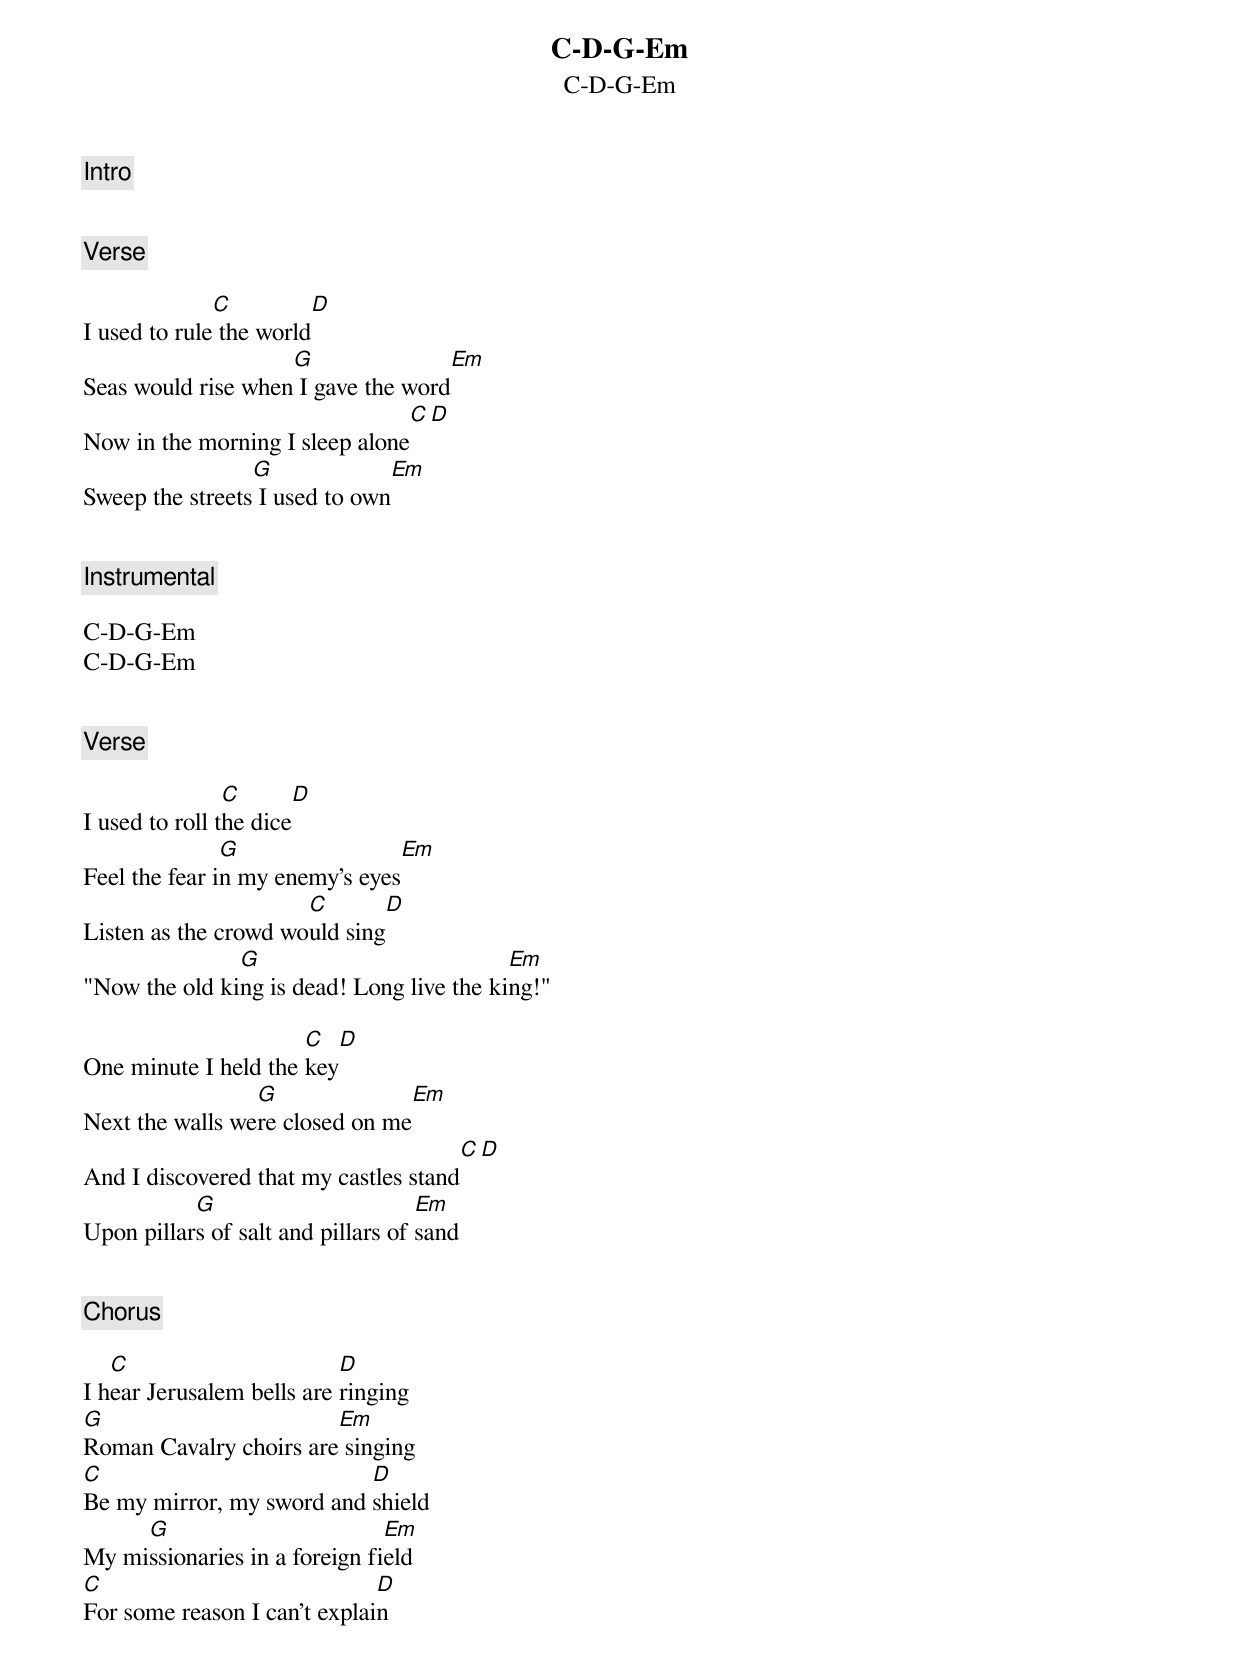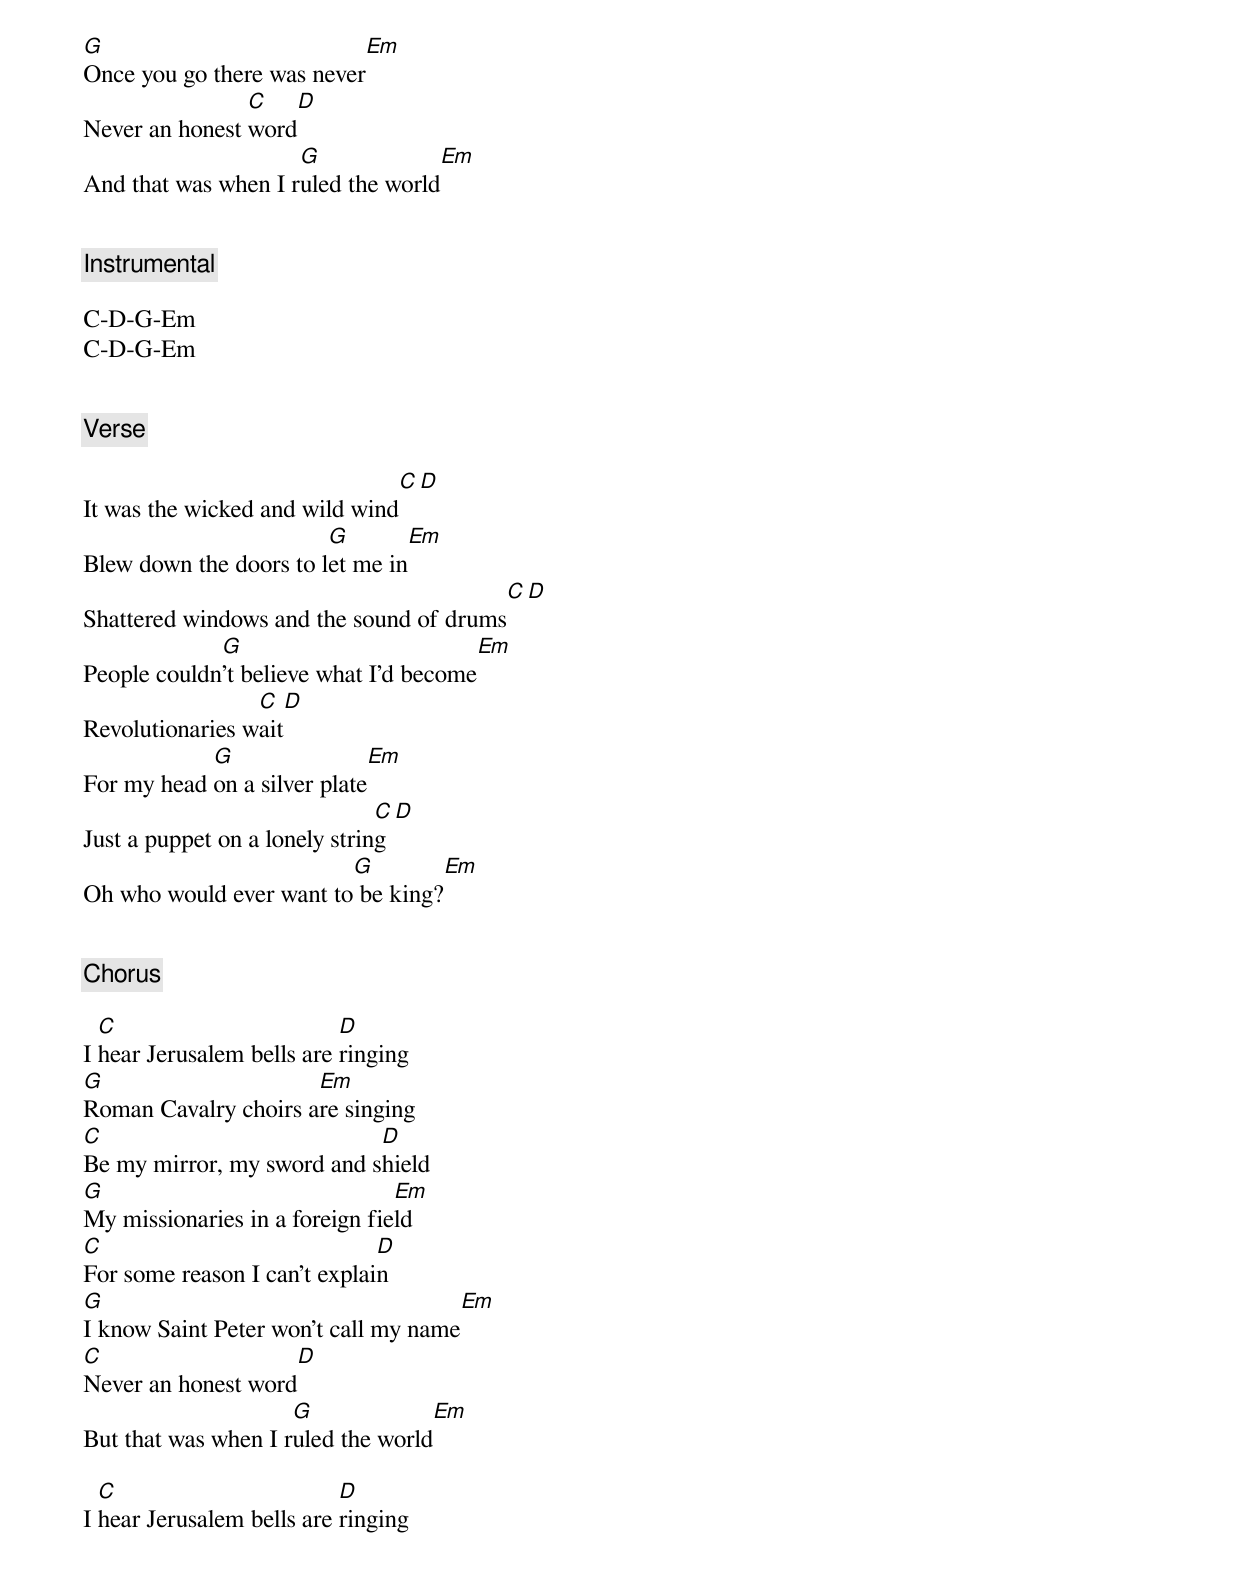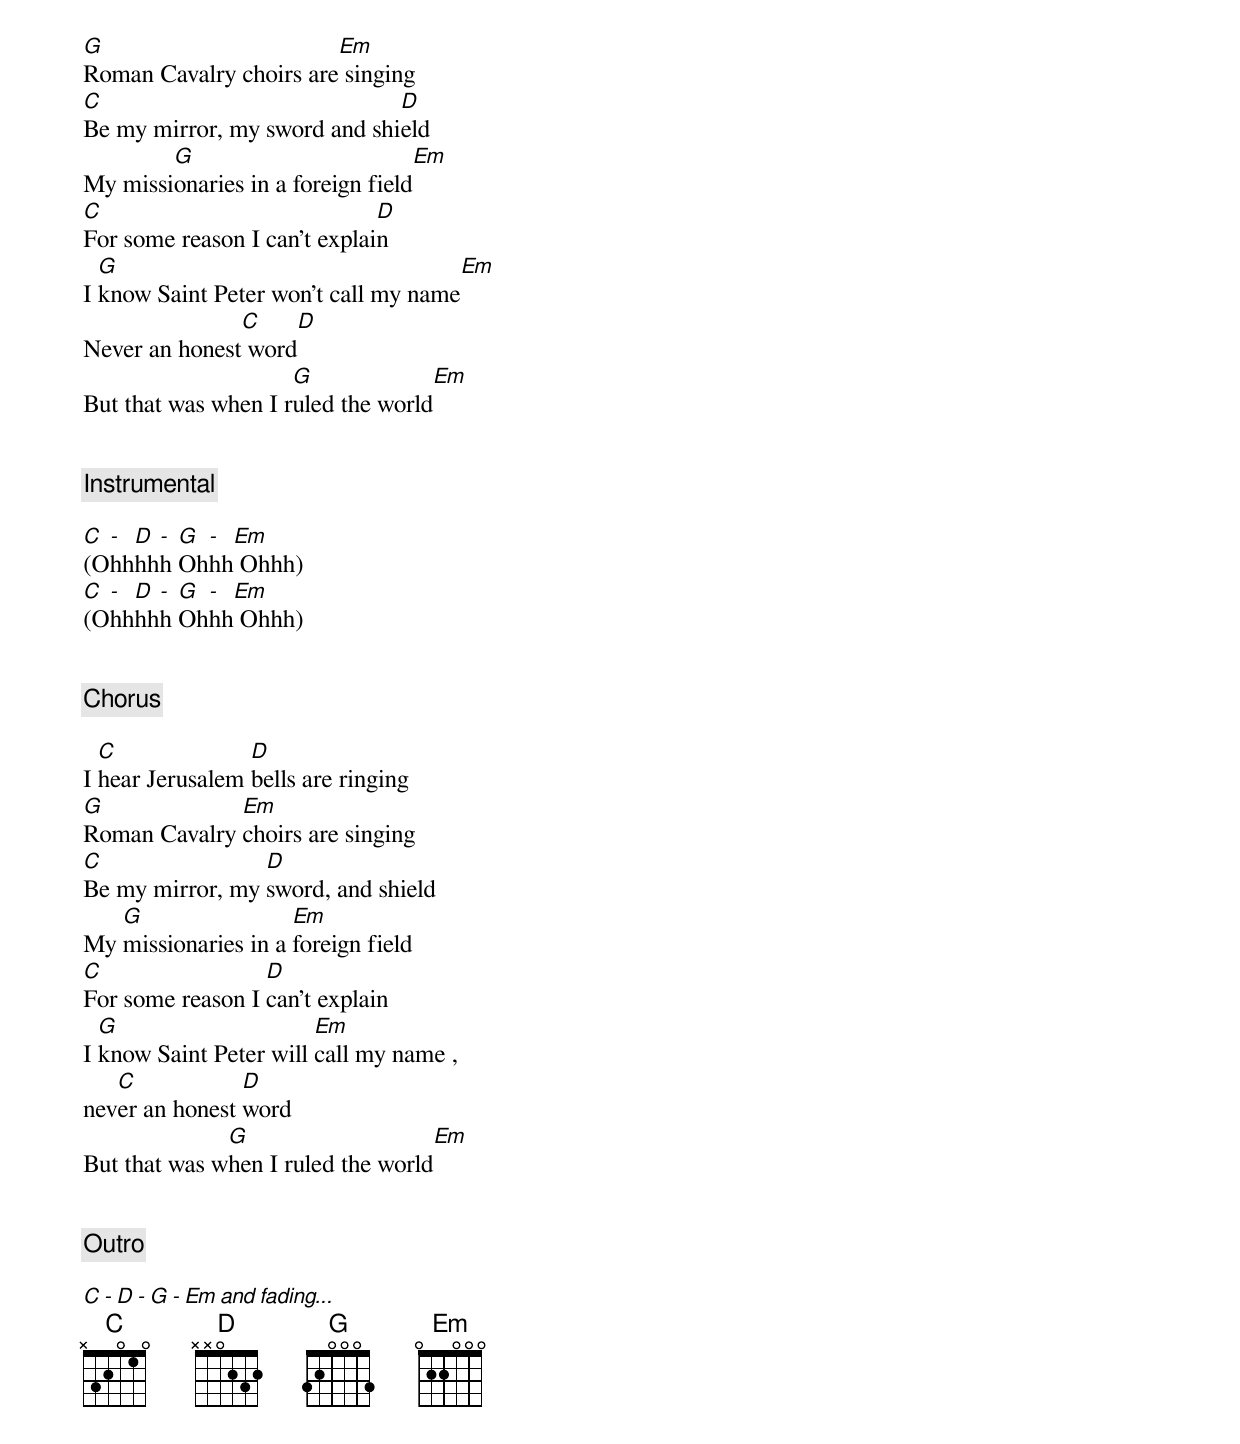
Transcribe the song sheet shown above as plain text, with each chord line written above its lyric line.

[Intro]

C-D-G-Em
C-D-G-Em


[Verse]

              C           D
I used to rule the world
                    G                              Em
Seas would rise when I gave the word
                                  C            D
Now in the morning I sleep alone
                 G                        Em
Sweep the streets I used to own


[Instrumental]

C-D-G-Em
C-D-G-Em


[Verse]

                C           D
I used to roll the dice
               G                            Em
Feel the fear in my enemy's eyes
                      C                  D
Listen as the crowd would sing
               G                           Em
"Now the old king is dead! Long live the king!"

                      C             D
One minute I held the key
                 G                              Em
Next the walls were closed on me
                                         C          D
And I discovered that my castles stand
           G                        Em
Upon pillars of salt and pillars of sand


[Chorus]

   C                       D
I hear Jerusalem bells are ringing
G                       Em
Roman Cavalry choirs are singing
C                          D
Be my mirror, my sword and shield
     G                         Em
My missionaries in a foreign field
C                             D
For some reason I can't explain
G                                   Em
Once you go there was never
                C           D
Never an honest word
                     G                       Em
And that was when I ruled the world


[Instrumental]

C-D-G-Em
C-D-G-Em


[Verse]

                                   C      D
It was the wicked and wild wind
                        G                      Em
Blew down the doors to let me in
                                             C            D
Shattered windows and the sound of drums
             G                                  Em
People couldn't believe what I'd become
                 C       D
Revolutionaries wait
            G                        Em
For my head on a silver plate
                               C        D
Just a puppet on a lonely string
                         G                      Em
Oh who would ever want to be king?


[Chorus]

  C                        D
I hear Jerusalem bells are ringing
G                     Em
Roman Cavalry choirs are singing
C                           D
Be my mirror, my sword and shield
G                               Em
My missionaries in a foreign field
C                             D
For some reason I can't explain
G                                    Em
I know Saint Peter won't call my name
C                   D
Never an honest word
                     G                        Em
But that was when I ruled the world

  C                        D
I hear Jerusalem bells are ringing
G                       Em
Roman Cavalry choirs are singing
C                             D
Be my mirror, my sword and shield
        G                         Em
My missionaries in a foreign field
C                             D
For some reason I can't explain
  G                                  Em
I know Saint Peter won't call my name
               C           D
Never an honest word
                     G                       Em
But that was when I ruled the world


[Instrumental]

C - D - G - Em
(Ohhhhh Ohhh Ohhh)
C - D - G - Em
(Ohhhhh Ohhh Ohhh)


[Chorus]

  C              D
I hear Jerusalem bells are ringing
G             Em
Roman Cavalry choirs are singing
C                D
Be my mirror, my sword, and shield
   G                 Em
My missionaries in a foreign field
C                 D
For some reason I can't explain
  G                     Em
I know Saint Peter will call my name ,
   C            D
never an honest word
              G                               Em
But that was when I ruled the world


[Outro]

C - D - G - Em     and fading...
